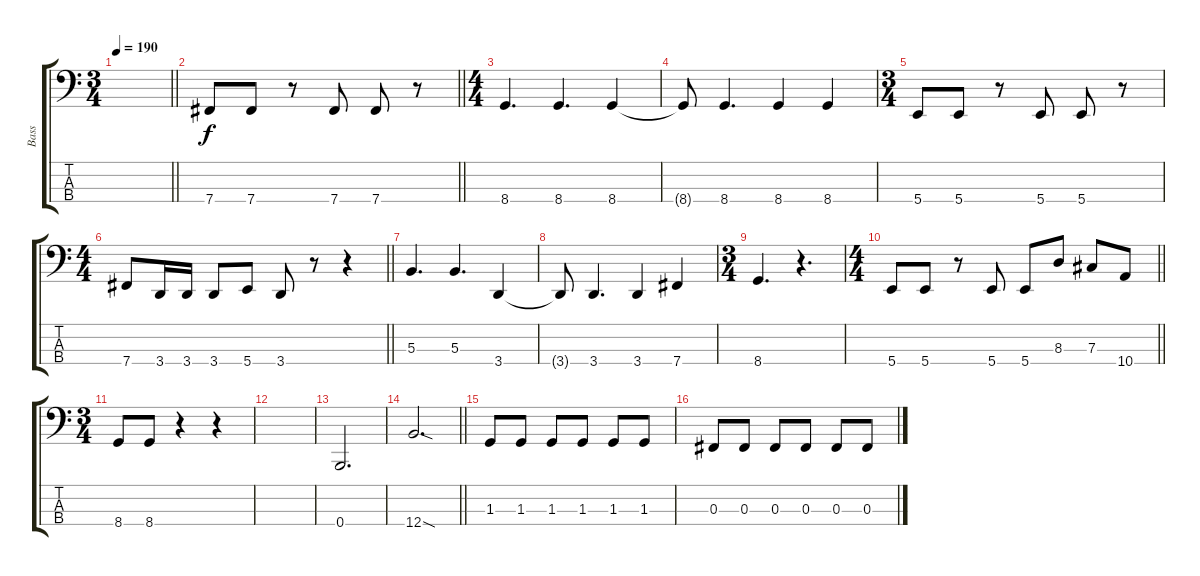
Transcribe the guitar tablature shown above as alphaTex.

\track ("Bass" "Bass") {instrument electricbassfinger}
\staff {score tabs}
\tuning (E2 B1 Gb1 B0) {hide}
\ts (3 4)
\tempo 190
\clef f4
\barLineRight lightlight
\ks c
|
\barLineRight lightlight
7.4.8 7.4.8 r.8 7.4.8 7.4.8 r.8 |
\ts (4 4)
8.4.4{d} 8.4.4{d} 8.4.4 |
8.4{t}.8 8.4.4{d} 8.4.4 8.4.4 |
\ts (3 4)
5.4.8 5.4.8 r.8 5.4.8 5.4.8 r.8 |
\ts (4 4)
\barLineRight lightlight
7.4.8 3.4.16 3.4.16 3.4.8 5.4.8 3.4.8 r.8 r.4 |
5.3.4{d} 5.3.4{d} 3.4.4 |
3.4{t}.8 3.4.4{d} 3.4.4 7.4.4 |
\ts (3 4)
8.4.4{d} r.4{d} |
\ts (4 4)
\barLineRight lightlight
5.4.8 5.4.8 r.8 5.4.8 5.4.8 8.3.8 7.3.8 10.4.8 |
\ts (3 4)
8.4.8 8.4.8 r.4 r.4 |
|
0.4.2{d} |
\barLineRight lightlight
12.4{sod}.2{d} |
1.3.8 1.3.8 1.3.8 1.3.8 1.3.8 1.3.8 |
0.3.8 0.3.8 0.3.8 0.3.8 0.3.8 0.3.8
